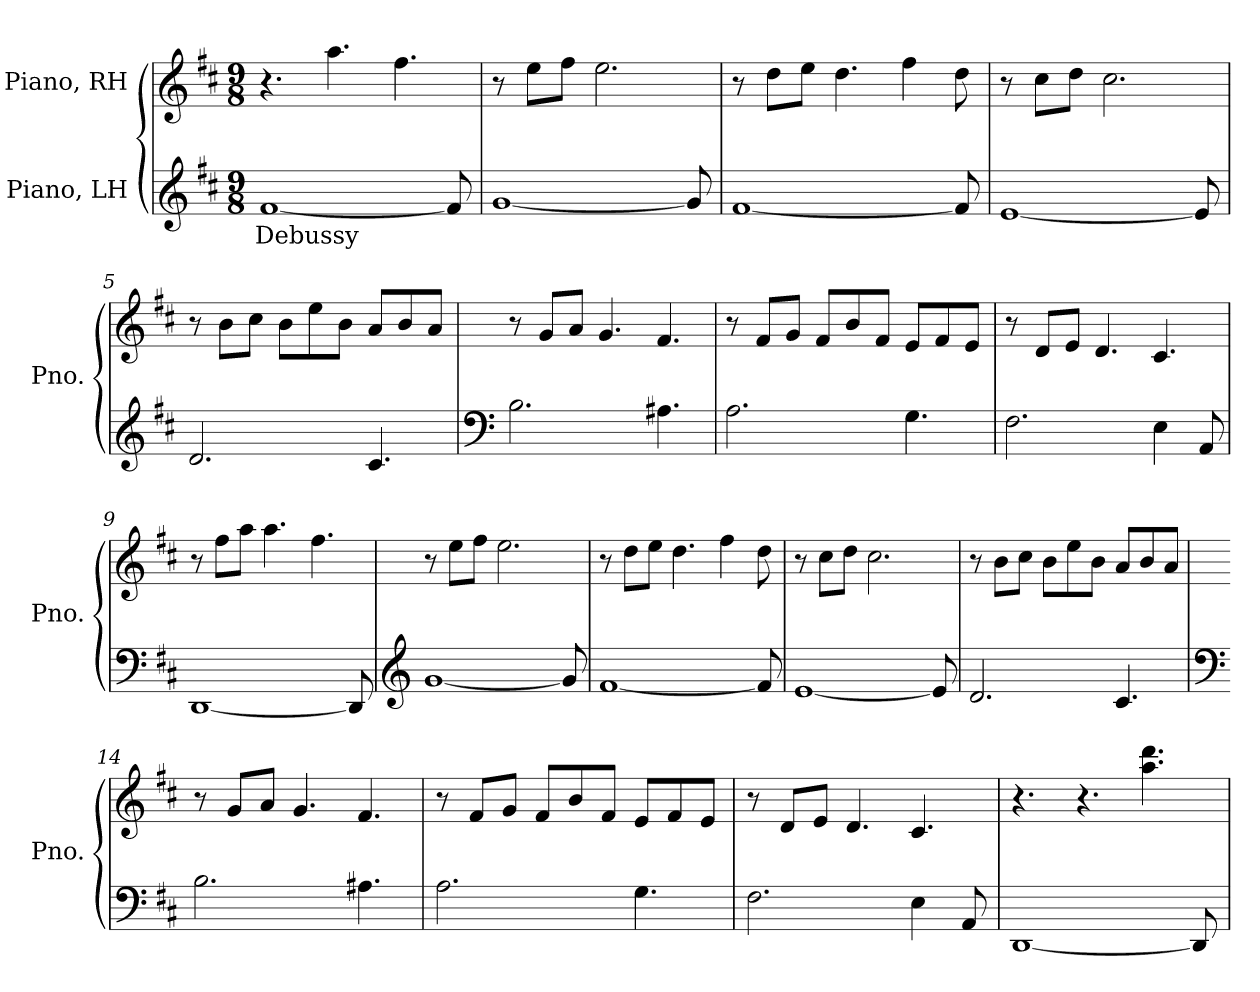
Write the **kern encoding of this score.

**kern	**text	**kern
*part2	*part2	*part1
*staff2	*staff2	*staff1
*I"Piano, LH	*	*I"Piano, RH
*I'Pno.	*	*I'Pno.
*clefG2	*	*clefG2
*k[f#c#]	*	*k[f#c#]
*M9/8	*	*M9/8
*MM100	*	*MM100
=1	=1	=1
!	!LO:LY:b	!
[1f#	Debussy	4.r
.	.	4.aa\
.	.	4.ff#\
8f#/]	.	.
=2	=2	=2
[1g	.	8r
.	.	8ee\L
.	.	8ff#\J
.	.	2.ee\
8g/]	.	.
=3	=3	=3
[1f#	.	8r
.	.	8dd\L
.	.	8ee\J
.	.	4.dd\
.	.	4ff#\
8f#/]	.	8dd\
=4	=4	=4
[1e	.	8r
.	.	8cc#\L
.	.	8dd\J
.	.	2.cc#\
8e/]	.	.
=5	=5	=5
2.d/	.	8r
.	.	8b\L
.	.	8cc#\J
.	.	8b\L
.	.	8ee\
.	.	8b\J
4.c#/	.	8a/L
.	.	8b/
.	.	8a/J
!!LO:LB:g=z
=6	=6	=6
*clefF4	*	*
2.B\	.	8r
.	.	8g/L
.	.	8a/J
.	.	4.g/
4.A#X\	.	4.f#/
=7	=7	=7
2.A\	.	8r
.	.	8f#/L
.	.	8g/J
.	.	8f#/L
.	.	8b/
.	.	8f#/J
4.G\	.	8e/L
.	.	8f#/
.	.	8e/J
=8	=8	=8
2.F#\	.	8r
.	.	8d/L
.	.	8e/J
.	.	4.d/
4E\	.	4.c#/
8AA/	.	.
=9	=9	=9
[1DD	.	8r
.	.	8ff#\L
.	.	8aa\J
.	.	4.aa\
.	.	4.ff#\
8DD/]	.	.
=10	=10	=10
*clefG2	*	*
[1g	.	8r
.	.	8ee\L
.	.	8ff#\J
.	.	2.ee\
8g/]	.	.
!!LO:LB:g=z
=11	=11	=11
[1f#	.	8r
.	.	8dd\L
.	.	8ee\J
.	.	4.dd\
.	.	4ff#\
8f#/]	.	8dd\
=12	=12	=12
[1e	.	8r
.	.	8cc#\L
.	.	8dd\J
.	.	2.cc#\
8e/]	.	.
=13	=13	=13
2.d/	.	8r
.	.	8b\L
.	.	8cc#\J
.	.	8b\L
.	.	8ee\
.	.	8b\J
4.c#/	.	8a/L
.	.	8b/
.	.	8a/J
=14	=14	=14
*clefF4	*	*
2.B\	.	8r
.	.	8g/L
.	.	8a/J
.	.	4.g/
4.A#X\	.	4.f#/
=15	=15	=15
2.A\	.	8r
.	.	8f#/L
.	.	8g/J
.	.	8f#/L
.	.	8b/
.	.	8f#/J
4.G\	.	8e/L
.	.	8f#/
.	.	8e/J
!!LO:LB:g=z
=16	=16	=16
2.F#\	.	8r
.	.	8d/L
.	.	8e/J
.	.	4.d/
4E\	.	4.c#/
8AA/	.	.
=17	=17	=17
[1DD	.	4.r
.	.	4.r
.	.	4.aa\ 4.ddd\
8DD/]	.	.
=	=	=
*-	*-	*-
